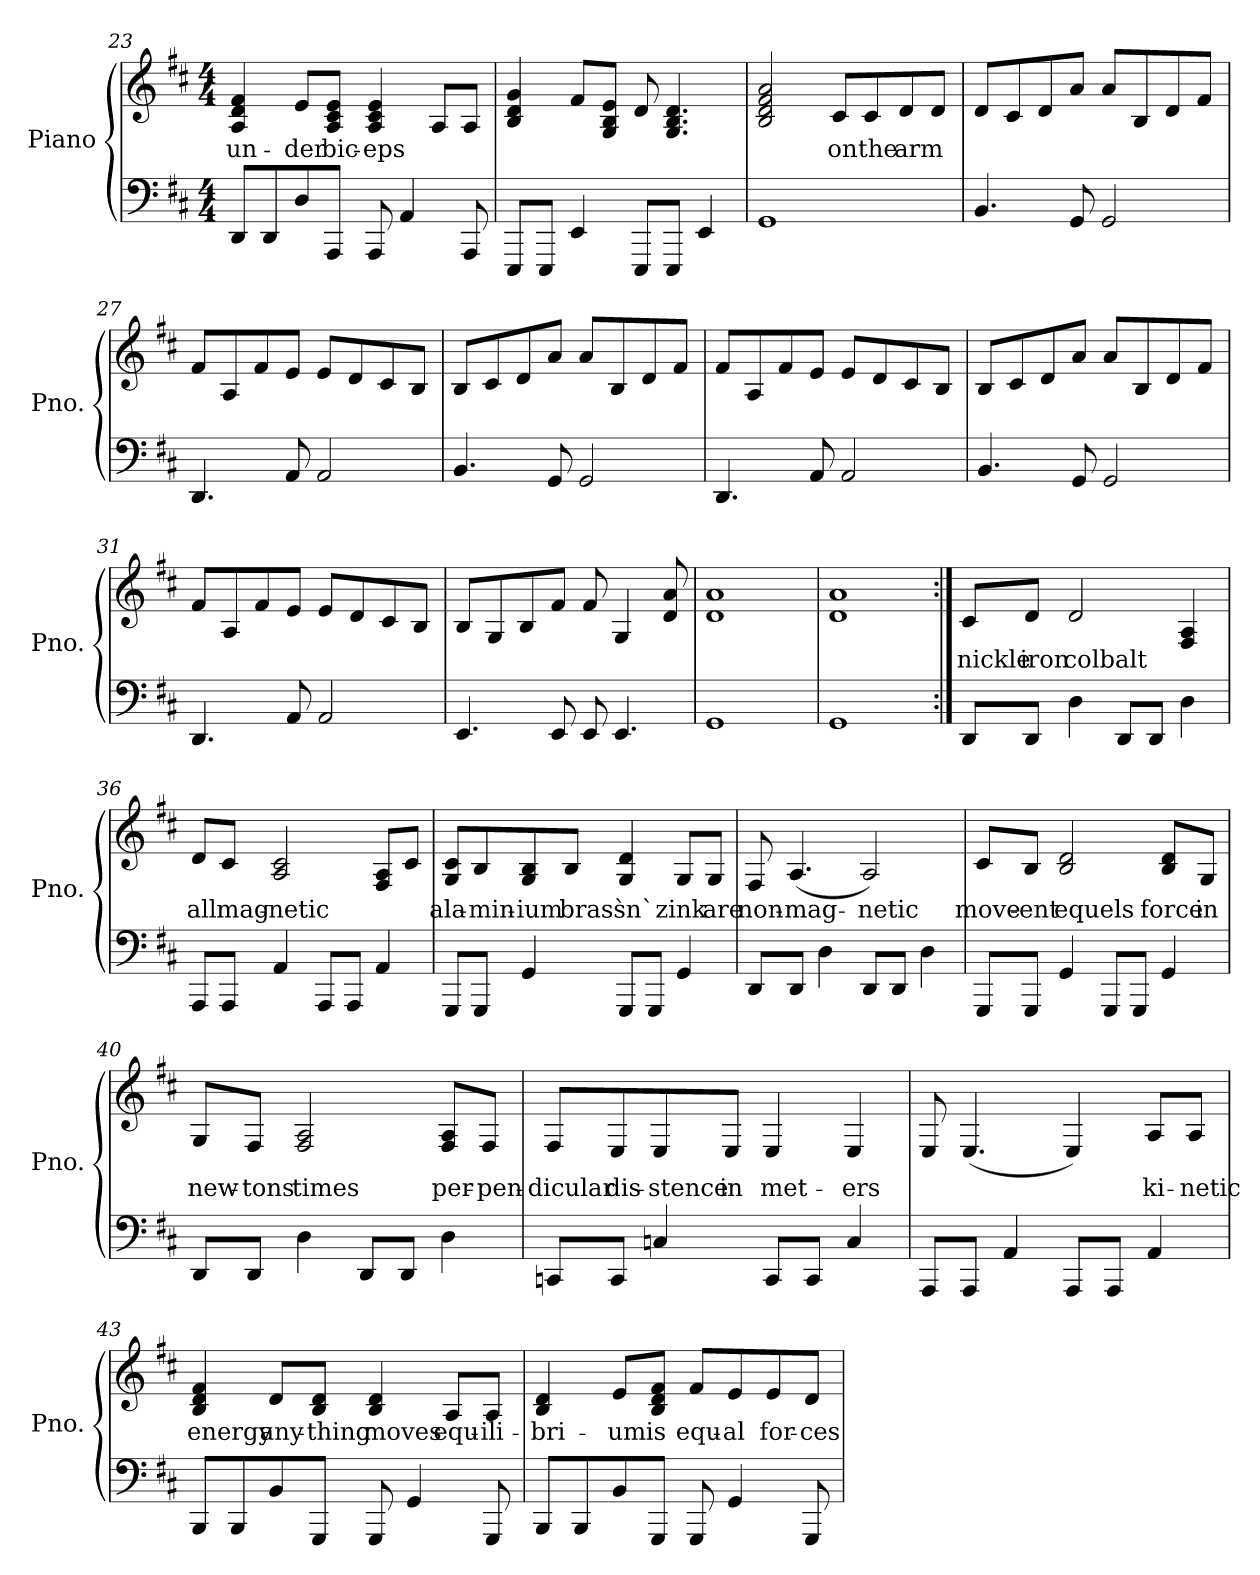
**kern	**kern	**text
*part1	*part1	*part1
*staff2	*staff1	*staff1
*I"Piano	*	*
*I'Pno.	*	*
*clefF4	*clefG2	*
*k[f#c#]	*k[f#c#]	*
*M4/4	*M4/4	*
=23	=23	=23
8DD/L	4A/ 4d/ 4f#/	un-
8DD/	.	.
8D/	8e/L	-der
8AAA/J	8A/ 8c#/ 8e/J	bic-
8AAA/	4A/ 4c#/ 4e/	-eps
4AA/	.	.
.	8A/L	.
8AAA/	8A/J	.
=24	=24	=24
8EEE/L	4B/ 4d/ 4g/	.
8EEE/J	.	.
4EE/	8f#/L	.
.	8G/ 8B/ 8e/J	.
8EEE/L	8d/	.
8EEE/J	4.G/ 4.B/ 4.d/	.
4EE/	.	.
=25	=25	=25
1GG	2B/ 2d/ 2f#/ 2a/	.
.	8c#/L	on
.	8c#/	the
.	8d/	arm
.	8d/J	.
!!LO:LB:g=z
=26	=26	=26
4.BB/	8d/L	.
.	8c#/	.
.	8d/	.
8GG/	8a/J	.
2GG/	8a/L	.
.	8B/	.
.	8d/	.
.	8f#/J	.
=27	=27	=27
4.DD/	8f#/L	.
.	8A/	.
.	8f#/	.
8AA/	8e/J	.
2AA/	8e/L	.
.	8d/	.
.	8c#/	.
.	8B/J	.
=28	=28	=28
4.BB/	8B/L	.
.	8c#/	.
.	8d/	.
8GG/	8a/J	.
2GG/	8a/L	.
.	8B/	.
.	8d/	.
.	8f#/J	.
=29	=29	=29
4.DD/	8f#/L	.
.	8A/	.
.	8f#/	.
8AA/	8e/J	.
2AA/	8e/L	.
.	8d/	.
.	8c#/	.
.	8B/J	.
!!LO:LB:g=z
=30	=30	=30
4.BB/	8B/L	.
.	8c#/	.
.	8d/	.
8GG/	8a/J	.
2GG/	8a/L	.
.	8B/	.
.	8d/	.
.	8f#/J	.
=31	=31	=31
4.DD/	8f#/L	.
.	8A/	.
.	8f#/	.
8AA/	8e/J	.
2AA/	8e/L	.
.	8d/	.
.	8c#/	.
.	8B/J	.
=32	=32	=32
4.EE/	8B/L	.
.	8G/	.
.	8B/	.
8EE/	8f#/J	.
8EE/	8f#/	.
4.EE/	4G/	.
.	8d/ 8a/	.
=33	=33	=33
1GG	1d 1a	.
=34	=34	=34
1GG	1d 1a	.
!!LO:LB:g=z
=35:|!	=35:|!	=35:|!
8DD/L	8c#/L	nickle
8DD/J	8d/J	iron
4D\	2d/	colbalt
8DD/L	.	.
8DD/J	.	.
4D\	4F#/ 4A/	.
=36	=36	=36
8AAA/L	8d/L	all
8AAA/J	8c#/J	mag-
4AA/	2A/ 2c#/	-netic
8AAA/L	.	.
8AAA/J	.	.
4AA/	8F#/ 8A/L	.
.	8c#/J	.
=37	=37	=37
8GGG/L	8G/ 8c#/L	ala-
8GGG/J	8B/	-min-
4GG/	8G/ 8B/	-ium
.	8B/J	brass
8GGG/L	4G/ 4d/	`n`
8GGG/J	.	.
4GG/	8G/L	zink
.	8G/J	are
=38	=38	=38
8DD/L	8F#/	non-
8DD/J	(4.A/	-mag-
4D\	.	.
8DD/L	2A/)	-netic
8DD/J	.	.
4D\	.	.
!!LO:LB:g=z
=39	=39	=39
8GGG/L	8c#/L	move-
8GGG/J	8B/J	-ent
4GG/	2B/ 2d/	equels
8GGG/L	.	.
8GGG/J	.	.
4GG/	8B/ 8d/L	force
.	8G/J	in
=40	=40	=40
8DD/L	8G/L	new-
8DD/J	8F#/J	-tons
4D\	2F#/ 2A/	times
8DD/L	.	.
8DD/J	.	.
4D\	8F#/ 8A/L	per-
.	8F#/J	-pen-
=41	=41	=41
8CCn/L	8F#/L	-dicular
8CC/J	8E/	dis-
4Cn/	8E/	-stence
.	8E/J	in
8CC/L	4E/	met-
8CC/J	.	.
4C/	4E/	-ers
!!LO:PB:g=z
=42	=42	=42
8AAA/L	8E/	.
8AAA/J	(4.E/	.
4AA/	.	.
8AAA/L	4E/)	.
8AAA/J	.	.
4AA/	8A/L	ki-
.	8A/J	-netic
=43	=43	=43
8BBB/L	4B/ 4d/ 4f#/	energy
8BBB/	.	.
8BB/	8d/L	any-
8GGG/J	8B/ 8d/J	-thing
8GGG/	4B/ 4d/	moves
4GG/	.	.
.	8A/L	equ-
8GGG/	8A/J	-ili-
=44	=44	=44
8BBB/L	4B/ 4d/	-bri-
8BBB/	.	.
8BB/	8e/L	-um
8GGG/J	8B/ 8d/ 8f#/J	is
8GGG/	8f#/L	equ-
4GG/	8e/	-al
.	8e/	for-
8GGG/	8d/J	-ces
=	=	=
*-	*-	*-
